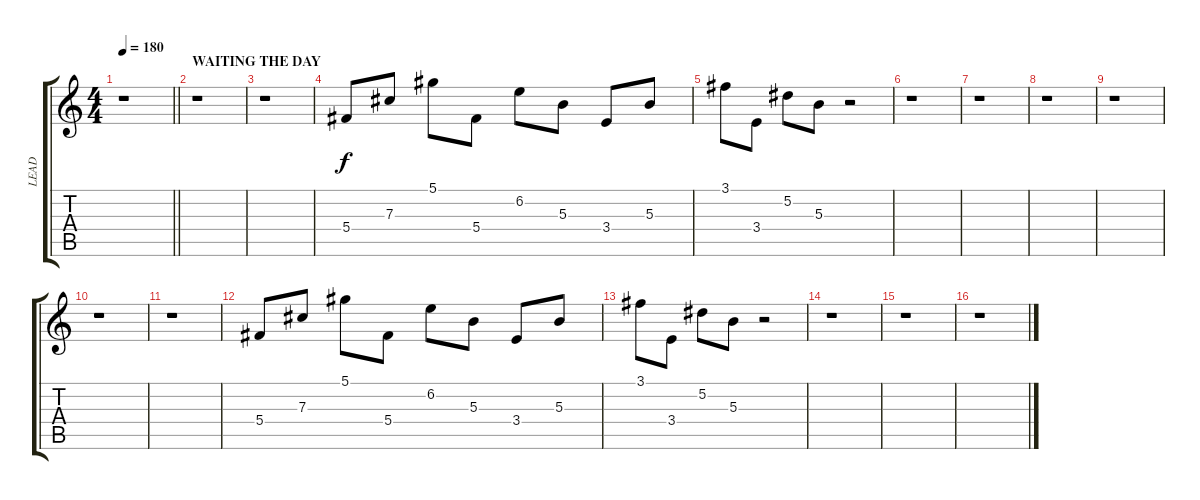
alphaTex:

\track ("LEAD" "LEAD") {instrument distortionguitar}
\staff {score tabs}
\tuning (Eb4 Bb3 Gb3 Db3 Ab2 Db2) {hide}
\ts (4 4)
\tempo 180
\clef g2
\barLineRight lightlight
\ks c
r.1{dy f} |
\section ("" "WAITING THE DAY")
r.1 |
r.1 |
5.4.8 7.3.8 5.1.8 5.4.8 6.2.8 5.3.8 3.4.8 5.3.8 |
3.1.8 3.4.8 5.2.8 5.3.8 r.2 |
r.1 |
r.1 |
r.1 |
r.1 |
r.1 |
r.1 |
5.4.8 7.3.8 5.1.8 5.4.8 6.2.8 5.3.8 3.4.8 5.3.8 |
3.1.8 3.4.8 5.2.8 5.3.8 r.2 |
r.1 |
r.1 |
r.1
